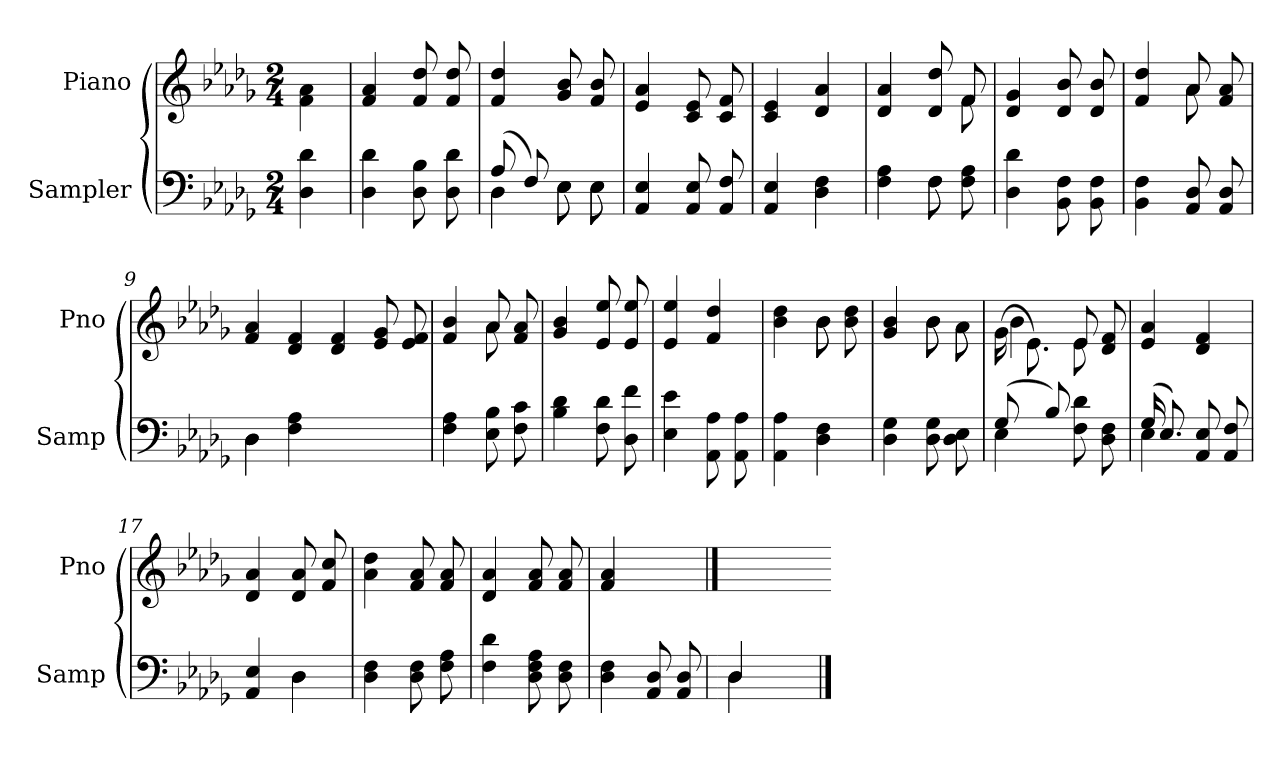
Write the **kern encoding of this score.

**kern	**kern
*part2	*part1
*staff2	*staff1
*I"Sampler	*I"Piano
*I'Samp	*I'Pno
*clefF4	*clefG2
*k[b-e-a-d-g-]	*k[b-e-a-d-g-]
*D-:	*D-:
*M2/4	*M2/4
=1	=1
4D- 4d-	4f\ 4a-\
=2	=2
4D- 4d-	4f 4a-
8D- 8B-	8f 8dd-
8D- 8d-	8f 8dd-
=3	=3
*^	*
(8A-/	4D-	4f 4dd-
8F/)	.	.
8E-\	8E-	8g- 8b-
8E-\	8E-	8f 8b-
*v	*v	*
=4	=4
4AA- 4E-	4e- 4a-
8AA- 8E-	8c 8e-
8AA- 8F	8c 8f
=5	=5
4AA- 4E-	4c 4e-
4D- 4F	4d- 4a-
=6	=6
*^	*^
4F 4A-	4ryy	4d- 4a-	4.ryy
8F\	8F	8d- 8dd-	.
8F 8A-	8ryy	8f/	8f
*v	*v	*	*
*	*v	*v
=7	=7
4D- 4d-	4d- 4g-
8BB- 8F	8d- 8b-
8BB- 8F	8d- 8b-
=8	=8
*	*^
4BB- 4F	4f 4dd-	4ryy
8AA- 8D-	8a-/	8a-
8AA- 8D-	8f 8a-	8ryy
*	*v	*v
=9	=9
*^	*
4D-\	4D-	4f 4a-
4F 4A-	2ryy	4d- 4f
2ryy	.	4d- 4f
.	4ryy	8e- 8g-
.	.	8e- 8f
*v	*v	*
=10	=10
*	*^
4F 4A-	4f 4b-	4ryy
8E- 8B-	8a-/	8a-
8F 8c	8f 8a-	8ryy
*	*v	*v
=11	=11
4B- 4d-	4g- 4b-
8F 8d-	8e- 8ee-
8D- 8f	8e- 8ee-
=12	=12
4E- 4e-	4e- 4ee-
8AA- 8A-	4f 4dd-
8AA- 8A-	.
=13	=13
*	*^
4AA- 4A-	4b- 4dd-	4ryy
4D- 4F	8b-\	8b-
.	8b- 8dd-	8ryy
=14	=14	=14
4D- 4G-	4g- 4b-	4ryy
8D- 8G-	8b-\	8b-
8D- 8E-	8a-\	8a-
=15	=15	=15
*^	*	*
(8G-/	4E-	(16g-\	4b-
.	.	8.e-\)	.
8B-/)	.	.	.
8F 8d-	4ryy	8e-/	8e-
8D- 8F	.	8d- 8f	8ryy
*	*	*v	*v
=16	=16	=16
(16G-/	4E-	4e- 4a-
8.E-/)	.	.
8AA- 8E-	4ryy	4d- 4f
8AA- 8F	.	.
=17	=17	=17
4AA- 4E-	4ryy	4d- 4a-
4D-\	4D-	8d- 8a-
.	.	8f 8cc
*v	*v	*
=18	=18
4D- 4F	4a- 4dd-
8D- 8F	8f 8a-
8F 8A-	8f 8a-
=19	=19
4F 4d-	4d- 4a-
8D- 8F 8A-	8f 8a-
8D- 8F	8f 8a-
=20	=20
4D- 4F	4f 4a-
8AA- 8D-	4ryy
8AA- 8D-	.
=	==
*^	*
4D-/	4D-	2ryy
4ryy	4ryy	.
*v	*v	*
==	=
*-	*-
